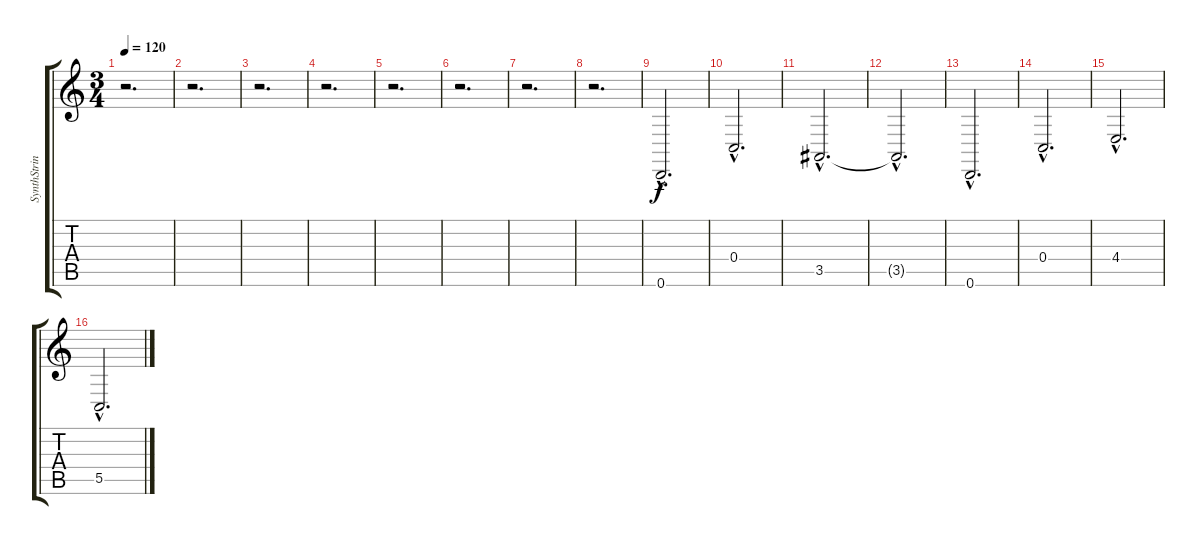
\track ("SynthStrings" "SynthStrin") {instrument synthstrings1}
\staff {score tabs}
\tuning (D4 A3 F3 C3 G2 D2) {hide}
\ts (3 4)
\tempo 120
\clef g2
\ks c
r.2{d dy f instrument synthstrings1} |
r.2{d} |
r.2{d} |
r.2{d} |
r.2{d} |
r.2{d} |
r.2{d} |
r.2{d} |
0.6{hac}.2{d} |
0.4{hac}.2{d} |
3.5{hac}.2{d} |
3.5{hac t}.2{d} |
0.6{hac}.2{d} |
0.4{hac}.2{d} |
4.4{hac}.2{d} |
5.5{hac}.2{d}
